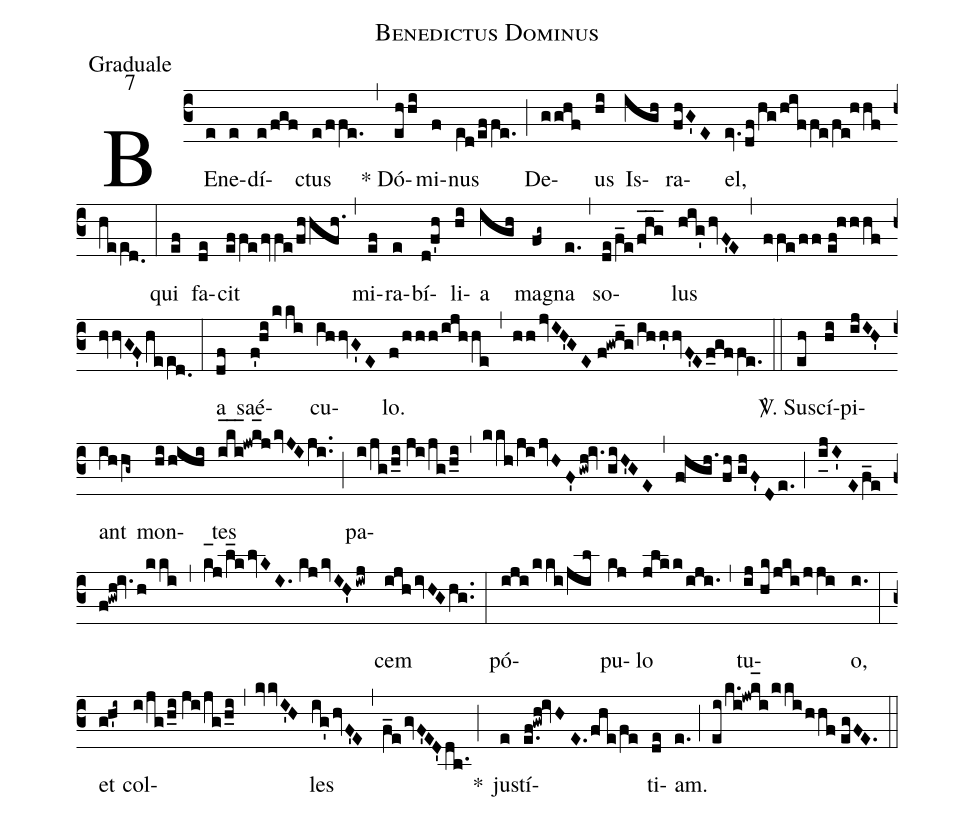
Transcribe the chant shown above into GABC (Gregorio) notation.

name:Benedictus Dominus;
office-part:Graduale;
mode:7;
%%
(c3) BE(e)ne(e)dí(e/fgf)ctus(e/ffe.) (,) * Dó(ehhi)mi(f)nus(e[ll:1]d/effe.) (;) De(gghf)us(hi) Is(igh)ra(fhG'E)el,(ev.df/hg/hiffe/fe!hhf/hee[ll:1]d.0) (:) qui(ef) fa(de)cit(effefvfe/fhhfh.) (,) mi(ef)ra(e)bí(d!f'h)li(hi)a(igh) ma(fg~)gna(e.) (,) so(de/f_e/fhg___)lus(hig'hvF'E) (,) (ffe/ff//ef!hhhfhvvGF'hee[ll:1]d.0) (:) a(df) saé(f'!hi/kki)cu(ihhvG'E)lo.(f/hhh/ijhhe) (,) (hhjvIH'GE//f!gwh_g/ihh'hvF'Ef_gffe.) (::) <sp>V/</sp>. Sus(eh)cí(hi)pi(ijIH')ant(ihhg~) mon(hi/hihi)tes(i_[hl:1]k_[hl:1]i_[hl:1]!jwk_[hl:1]jkvJIji..) (;) pa(i/jg/h_i//ji/jg/h_i)(,)(kkh/jijvHF'gwh!iv.giH'GE)(,)(f!hgh./fh//ghF'De.)(;)(i_[uh:l]jI'//Ef_e//f!gwh!iv.h!kki)(,)([oh:{]k_j/l_[oh:}]klvKI.//kjkvIH'iwj)cem(ijhivHGhg..) (:) pó(iji/kki/jil)pu(kj)lo(jlkk/iji.) (,) tu(ij//hk/jki/jji)o,(i.) (:) et(gh'i~) col(i/jg/h_i//ji/jg/h_i)(,)(kvvI'H)les(ig'hvF'E) (,) (f_egvF'ED'db.) <clear>*(;) ju(e)stí(e.f!gwh!ivH//E.fhe/fe)ti(de)am.(e.) (;) (ei/k.i!jwk_[hl:1]i/kkihhf//egFE.) (::)
